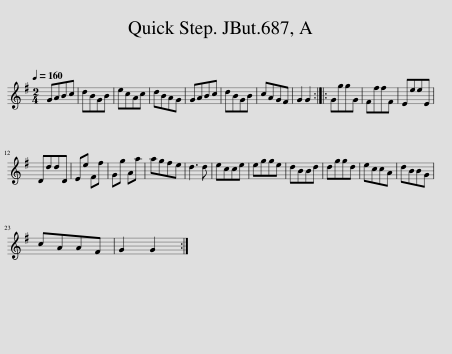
X:1
L:1/8
Q:1/4=160
M:2/4
I:linebreak $
K:G
V:1 treble
V:1
 GABc | dBGB | ecAc | dBAG | GABc | %5
 dBGB | cAGF | G2 G2 :: GggG | FffF | %10
 EeeE |$ DddD | Ee Ff | Gg Aa | agfe | %15
 d3 d | ecce | egge | dBBd | dggd | %20
 eccA | dBBG |$ cAAF | G2 G2 :| %24
